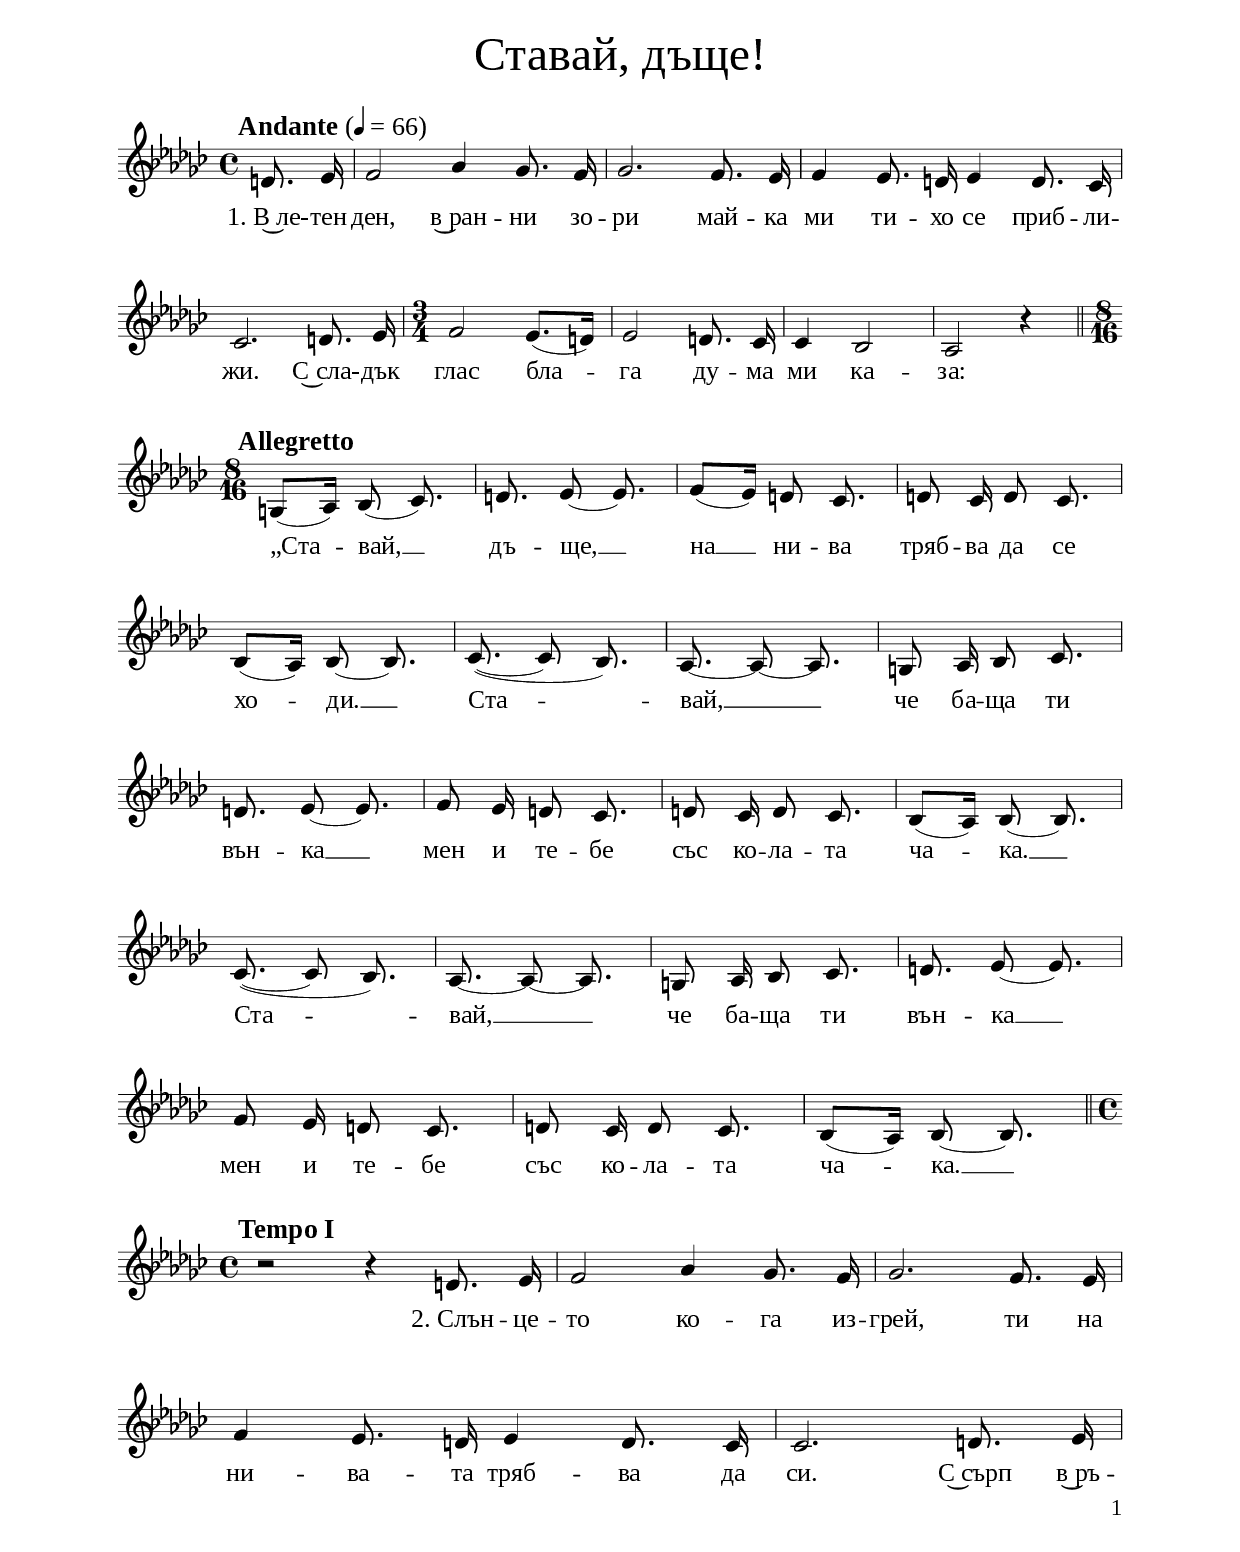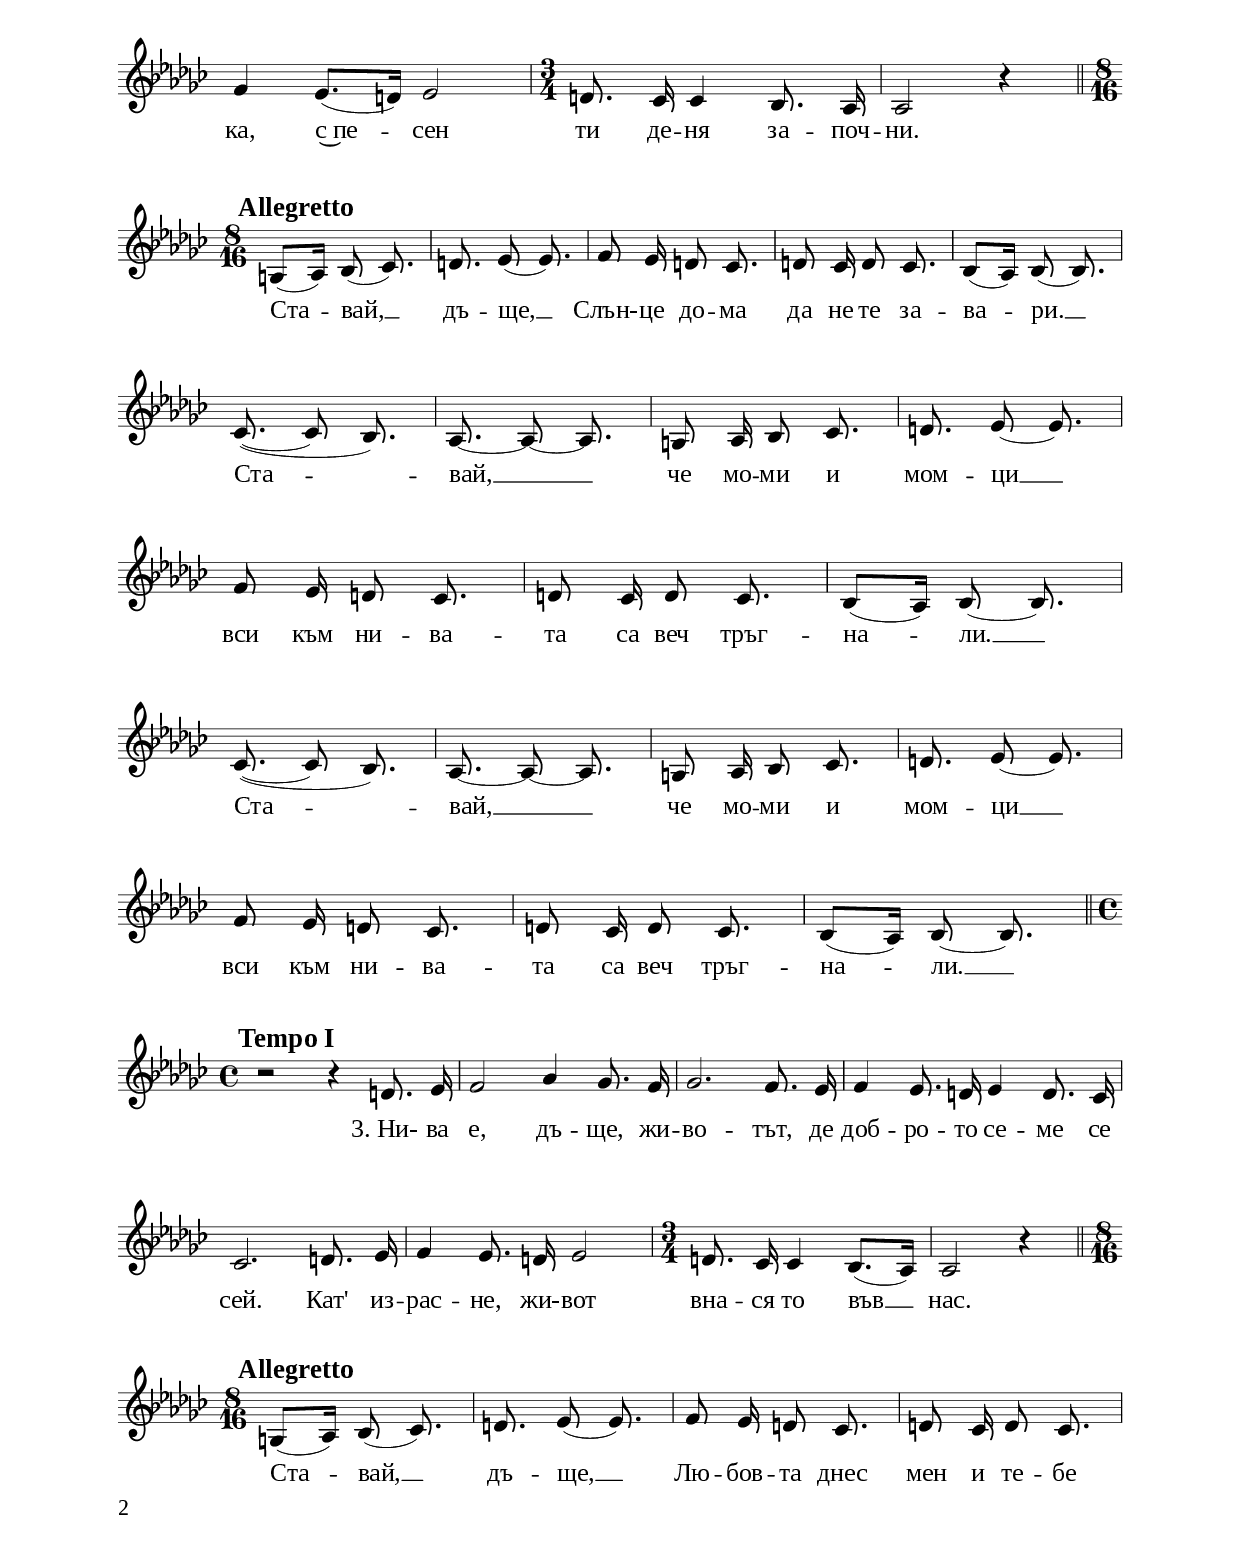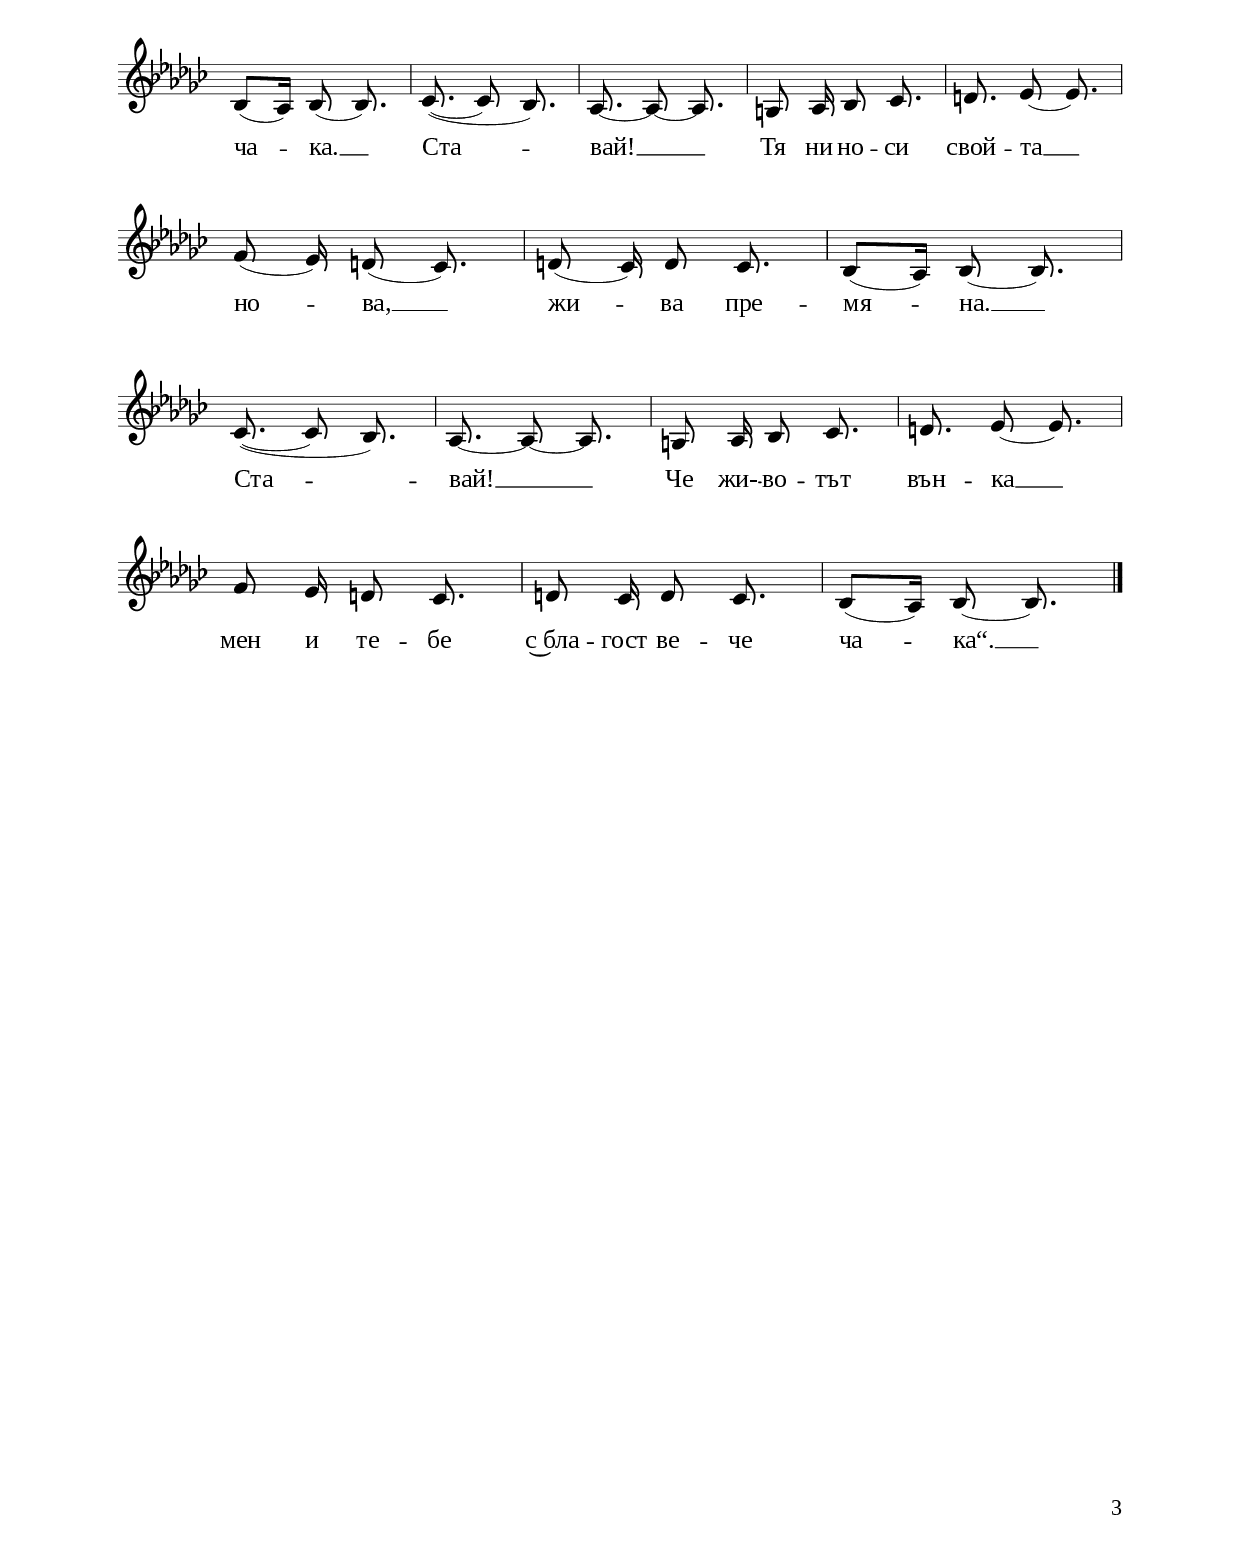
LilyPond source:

\version "2.24.3"

% include paper part and global functions
\include "include/globals.ily"

\bookpart {
  \label #'ref142
  \tocItem \markup "Ставай, дъще!"
  \include "include/bookpart-paper.ily"
  \score {
      \layout {
        indent = 0.0\cm % remove first line indentation
        ragged-last = ##f % do spread last line to fill the whole space
        \override Staff.BarLine.thick-thickness = #4 %make the end and repeat bars thiner
        \override Score.VoltaBracket.font-size = #-1.7 % make the repeat number fontsize smaller
        

        \context {
          \Score
          \omit BarNumber %remove bar numbers
          \override KeySignature.X-offset = #-1.2 % decrease keysigniture offset
          \override TimeSignature.X-offset = #-1.8 % decrease time signiture offset
          \override MetronomeMark.font-size = #1.5 % increase the tempo fontsize
          \override TupletNumber.font-size = #0.4 % increase the triol number

        } % context

        \context {
          % change staff size
          \Staff
          fontSize = #+0 % affects notes size only
          \override StaffSymbol.staff-space = #(magstep -3)
          \override StaffSymbol.thickness = #0.5
          \override BarLine.hair-thickness = #1
          %\override StaffSymbol.ledger-line-thickness = #'(0 . 0)
        }

        \context {
          % adjust space between staff and lyrics and between the two lyric lines
          \Lyrics
          \override VerticalAxisGroup.nonstaff-relatedstaff-spacing = #'((padding . 1))
          \override VerticalAxisGroup.nonstaff-nonstaff-spacing = #'((minimum-distance . 2))
          includeGraceNotes = ##t
        }
      } % layout


    \new Voice \absolute {
      \clef treble

      \key es \minor

      \time 4/4
      \tempoFunc "Andante" 4 "66"
      \autoBeamOff
      \partial 4
      d'8. es'16 | % 2
      f'2 as'4 ges'8. f'16 | ges'2. f'8.es'16 | f'4 es'8.  d'16  es'4 d'8. ces'16 | \break
      ces'2. d'8. es'16 | \time 3/4 f'2 es'8. [( d'16 )] | % 7
      es'2  d'8. ces'16 | % 8
      ces'4 bes2 | % 9
      as2 r4  \bar "||"  \break
      \time 8/16  |
      \tempo "Allegretto" g8 [( as16 )] bes8 ( ces'8. ) | % 11
      d'8. es'8 ~ es'8. | % 12
      f'8 [( es'16 )] d'8 ces'8. | % 13
      d'8 ces'16 d'8 ces'8. \break | % 14
      bes8 [( as16 )] bes8 ~ bes8. | % 15
      ces'8. ( ~ ces'8 bes8. ) | % 16
      as8. ~ as8 ~ as8. | % 17
      g8 as16 bes8 ces'8. \break | % 18
      d'8. es'8 ~ es'8. | % 19
      f'8 es'16 d'8 ces'8. |
      d'8 ces'16 d'8 ces'8. | % 21
      bes8 [( as16 )] bes8 ~ bes8. \break | % 22
      ces'8. ( ~ ces'8 bes8. ) | % 23
      as8. ~ as8 ~ as8. | % 24
      g8 as16 bes8 ces'8. | % 25
      d'8. es'8 ~ es'8. \break | % 26
      f'8 es'16 d'8 ces'8. | % 27
      d'8 ces'16 d'8 ces'8. | % 28
      bes8 [(as16) ] bes8 ~ bes8. \bar "||" \break
      \tempo "Tempo I"
      \time 4/4 r2 r4 d'8. es'16 | f'2 as'4 ges'8. f'16 |
      ges'2. f'8.es'16 | \break

      f'4 es'8. d'16  es'4 d'8. ces'16 |
      ces'2. d'8. es'16 | \break
      f'4 es'8. [(d'16 ) ]es'2 |
      \time 3/4 d'8. ces'16 ces'4 bes8. as16 | as2 r4 | \bar "||"  \break

      \time 8/16 \tempo "Allegretto" g8 [(as16 )] bes8 (ces'8. ) | d'8. es'8 (es'8.) |

      f'8 es'16  d'8 ces'8. | d'8 ces'16 d'8 ces'8. | bes8 [(as16)] bes8 (bes8.) \break

      ces'8. ( ~ ces'8 bes8. ) |
      as8. ~ as8 ~ as8. | % 24
      g8 as16 bes8 ces'8. | % 25
      d'8. es'8 ~ es'8. \break |
      f'8 es'16 d'8 ces'8. | % 27
      d'8 ces'16 d'8 ces'8. | % 28
      bes8 [( as16 )] bes8 ~ bes8. | \break
      ces'8. ( ~ ces'8 bes8. ) |
      as8. ~ as8 ~ as8. | % 24
      g8 as16 bes8 ces'8. | % 25
      d'8. es'8 ~ es'8. \break |
      f'8 es'16 d'8 ces'8. | % 27
      d'8 ces'16 d'8 ces'8. | % 28
      bes8 [( as16 )] bes8 ~ bes8. | \bar "||"  \break
      \tempo "Tempo I"
      \time 4/4 r2 r4  d'8. es'16 | f'2 as'4 ges'8. f'16 |
      ges'2. f'8.es'16 | f'4 es'8. d'16  es'4 d'8. ces'16 | \break
      ces'2. d'8. es'16 |
      f'4 es'8. d'16  es'2 |
      \time 3/4 d'8. ces'16 ces'4 bes8. [(as16) ] | as2 r4 | \bar "||"
      \time 8/16 \tempo "Allegretto" g8 [(as16 )] bes8 (ces'8. ) | d'8. es'8 (es'8.) |  f'8 es'16 d'8 ces'8. | d'8 ces'16 d'8 ces'8. | \break  bes8 [(as16)] bes8 (bes8.)

      ces'8. ( ~ ces'8 bes8. ) |
      as8. ~ as8 ~ as8. | % 24
      g8 as16 bes8 ces'8. | % 25
      d'8. es'8 ~ es'8. \break |
      f'8 (es'16) d'8 ( ces'8.) | % 27
      d'8 (ces'16) d'8 ces'8. | % 28
      bes8 [( as16 )] bes8 ~ bes8. | \break
      ces'8. ( ~ ces'8 bes8. ) |
      as8. ~ as8 ~ as8. | % 24
      g8 as16 bes8 ces'8. | % 25
      d'8. es'8 ~ es'8. \break |
      f'8 es'16 d'8 ces'8. | % 27
      d'8 ces'16 d'8 ces'8. | % 28
      bes8 [( as16 )] bes8 ~ bes8. | \break \bar "|."
    }


    \addlyrics {
      "1. В~ле-" -- тен
      ден, в~ран -- ни зо -- ри май -- ка ми ти -- хо се приб --
      ли -- жи. "С~сла-" -- дък глас бла -- га ду -- ма ми
      ка -- за: „Ста -- вай, __ дъ -- ще, __ на __ ни -- ва
      тряб -- ва да се хо -- ди. __ Ста -- вай, __ че ба --
      ща ти вън -- ка __ мен и те -- бе със ко -- ла --
      та ча -- ка. __ Ста -- вай, __ че ба -- ща ти вън --
      ка __  мен и те -- бе със ко -- ла -- та ча --
      ка. __

      "2. Слън" -- це -- то ко -- га из -- грей,
      ти на ни -- ва -- та тряб -- ва да си.
      "С~сърп" в~ръ -- ка, с~пе -- сен ти
      де -- ня за -- поч -- ни. Ста -- вай, __ дъ -- ще, __
      "Слън-" -- це до -- ма да не те за -- ва -- ри. __
      Ста -- вай, __ че мо -- ми и мом -- ци __ вси към ни -- ва -- та са веч тръг -- на -- ли. __
      Ста -- вай, __ че мо -- ми и мом -- ци __ вси към ни -- ва -- та са веч тръг -- на -- ли. __

      "3. Ни- " -- ва е, дъ -- ще, жи -- во -- тът,
      де доб -- ро -- то се -- ме се сей.
      Кат' из -- рас -- не, "жи-" -- вот вна -- ся
      то във __ нас. Ста -- вай, __ дъ -- ще, __
      Лю -- бов -- та днес мен и те -- бе ча -- ка. __
      Ста -- вай! __ Тя ни но -- си
      свой -- та __ но -- ва, __ жи -- ва пре -- мя -- на. __
      Ста -- вай! __ Че "жи-" -- во -- тът вън -- ка __ мен
      и те -- бе с~бла -- гост ве -- че ча -- ка“. __

    }

    \header {
      title = \titleFunc #'ref_desc_13 "Ставай, дъще!" "Stavaj, dăšte!"
    }

    \midi{}



  } % score



} % bookpart
